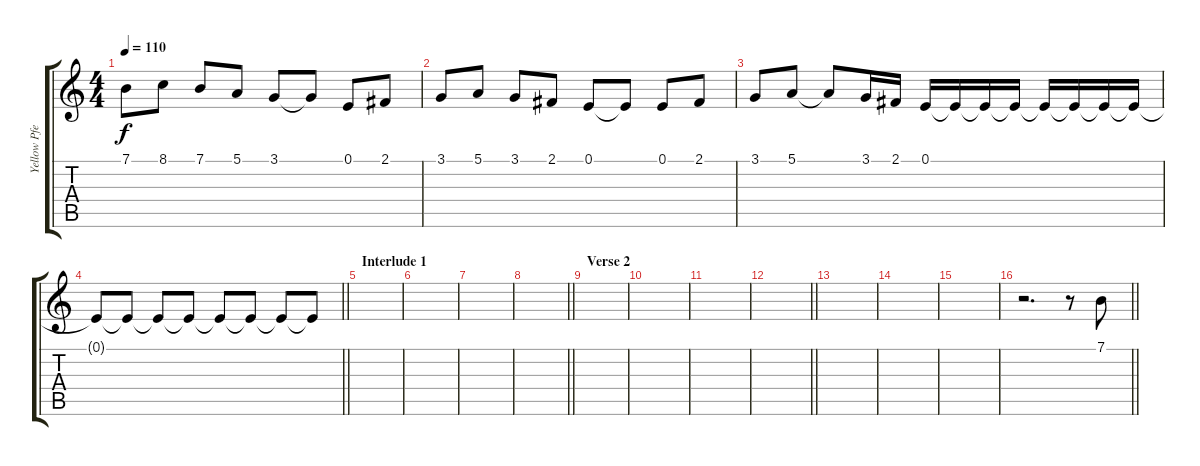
\track ("Yellow Pfeiffer" "Yellow Pfe") {instrument bagpipe}
\staff {score tabs}
\tuning (E4 B3 G3 D3 A2 E2) {hide}
\ts (4 4)
\tempo 110
\clef g2
\ks c
7.1.8{dy f} 8.1.8 7.1.8 5.1.8 3.1.8 3.1{t}.8 0.1.8 2.1.8 |
3.1.8 5.1.8 3.1.8 2.1.8 0.1.8 0.1{t}.8 0.1.8 2.1.8 |
3.1.8 5.1.8 5.1{t}.8 3.1.16 2.1.16 0.1.16 0.1{t}.16 0.1{t}.16 0.1{t}.16 0.1{t}.16 0.1{t}.16 0.1{t}.16 0.1{t}.16 |
\barLineRight lightlight
0.1{t}.8 0.1{t}.8 0.1{t}.8 0.1{t}.8 0.1{t}.8 0.1{t}.8 0.1{t}.8 0.1{t}.8 |
\section ("" "Interlude 1")
|
|
|
\barLineRight lightlight
|
\section ("" "Verse 2")
|
|
|
\barLineRight lightlight
|
|
|
|
\barLineRight lightlight
r.2{d} r.8 7.1.8
